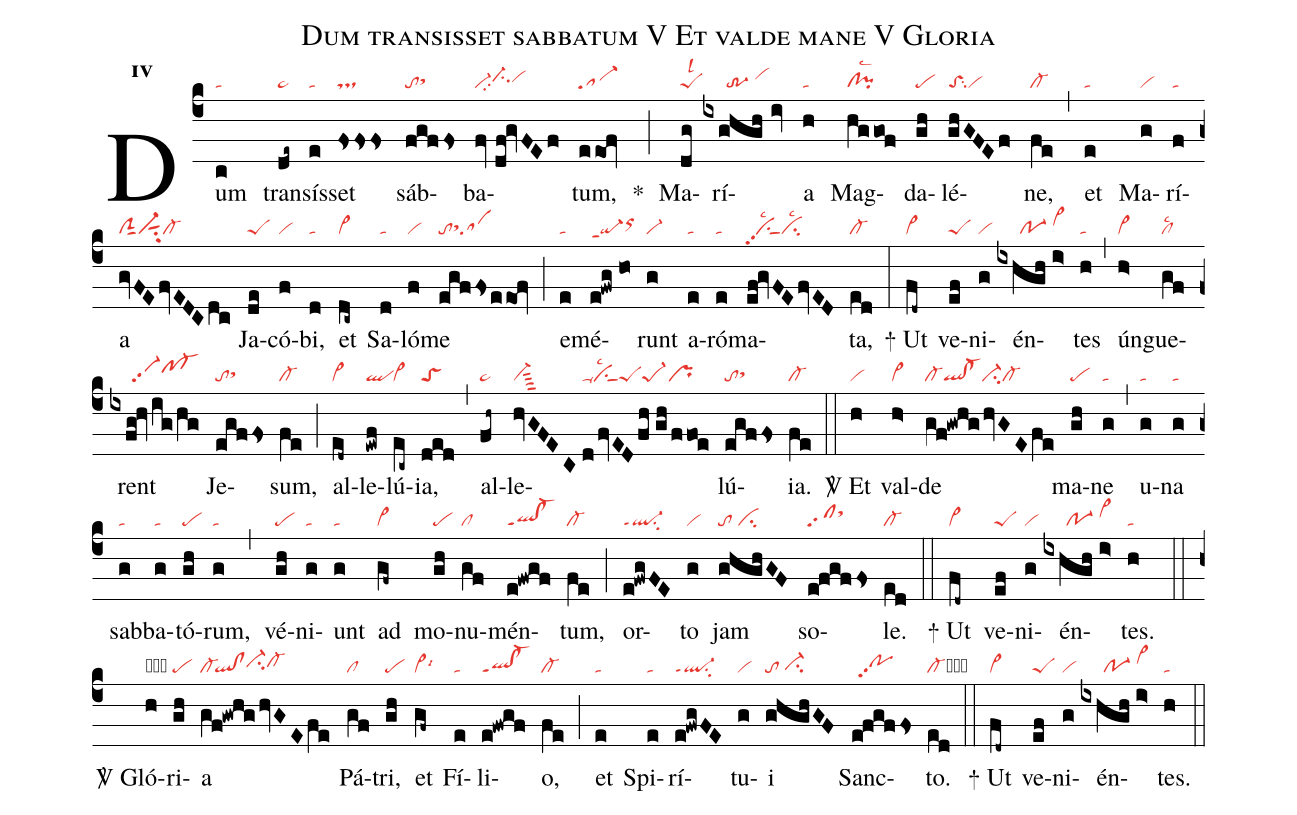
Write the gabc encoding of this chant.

name:Dum transisset sabbatum V Et valde mane V Gloria;
office-part:re;
mode:4;
nabc-lines:1;
%%
initial-style: 1;
name: Dum transisset sabbatum;
mode: 4;
office-part: Responsorium;
annotation: Resp. ;
annotation: iv;
nabc-lines:1;
%%
(c4) Dum(c|ta) tran(de~|pe~)sís(e|ta)set(fsfsfs|ts) sáb(fgffs|tosthh)ba(fv//df@gvFEf|vi-ci-hhpp2vihh)tum,(eeof|sa-) <sp>*</sp>(;) Ma(dg|peSlsl2)rí(ixghgh//iv|//////tr-3/vihi)a(h|ta) Mag(hggof|cl!pilsc2)da(gh|pe)lé(ghGFEf|toSsu2vi)ne,(fe|cl-) (,) et(e|ta) Ma(g|vi)rí(f|ta)a(gvFEfvEDCdc|clSsut1vi-sut1su2cl-) Ja(de|peS)có(f|vi)bi,(d|ta) et(dc~|vi>) Sa(d|ta)ló(f|vi)me(egffseeof|tosthhsa) (;) e(e|ta)mé(e!fwg//ho|qi-ppt1orhi)runt(g|vi-) a(e|ta)ró(e|ta)ma(ef@gvFEfvED|vipp2su1sut1lsc2cilsc2)ta,(ed|cl-) (:)

<sp>+</sp> Ut(fd~|vi>) ve(ef|peS)ni(g|vi)én(ixhgh//i>|//////po-1/vi>hi)tes(h|ta) (,) ún(h>|vi>)gue(gf|cllsc2)rent(ixfg@hv/ig/hg|//////vi-pp2pf-hi) Je(egffs|tosthh)sum,(fe|cl-) (;) al(ed~|vi>)le(ewf|ql)lú(ec~|vi>)ia,(ded|toS) (,) al(fh~|pe~)le(hvGFEC//|vi-sut4|d/fvED/fh//gh/ffoe|visu1sut1ppu1lsc2peSpe-1pr)lú(egffs|tosthh)ia.(fe|cl-) (::)

<sp>V/</sp> Et(h|vi) val(h>|vi>)de(gf!gwhg/hvGEfe|cl-ql!cl-ci-cl-) ma(gh|pe)ne(g|ta) (,) u(g|ta)na(g|ta) sab(g|ta)ba(g|ta)tó(gh|pe)rum,(g|ta) (,) vé(gh|pe)ni(g|ta)unt(g|ta) ad(gf~|vi>) mo(gh|pe)nu(gf|cl)mén(e!fwgf|ql!cl-ppt1)tum,(fe|cl-) (;) or(e!fwgFE|ql-ppt1su2)to(g|vi) jam(ghghGF|to/ci) so(e!fgffs|clpp2sthj)le.(ed|cl-) (::)

<sp>+</sp> Ut(fd~|vi>) ve(ef|peS)ni(g|vi)én(ixhgh//i>|//////po-1/vi>hi)tes.(h|ta) (::)

<sp>V/</sp> Gló(h|obvi)ri(gh|pe)a(gf!gwhg/hvGEfe|cl-`ql!clci-hhcl-hh) Pá(gf|cl)tri,(gh|pe) et(gf~|vi>lsi6) Fí(e|ta)li(e!fwgf|ql!cl-ppt1)o,(fe|cl-) (;) et(e|ta) Spi(e|ta)rí(e!fwgFE|ql-ppt1su2)tu(g|vi)i(ghghGF|to/ci-hg) Sanc(e!fgffs|//pohhpp2)to.(ed|cl-cb) (::)

<sp>+</sp> Ut(fd~|vi>) ve(ef|peS)ni(g|vi)én(ixhgh//i>|//////po-1/vi>hi)tes.(h|ta) (::)
